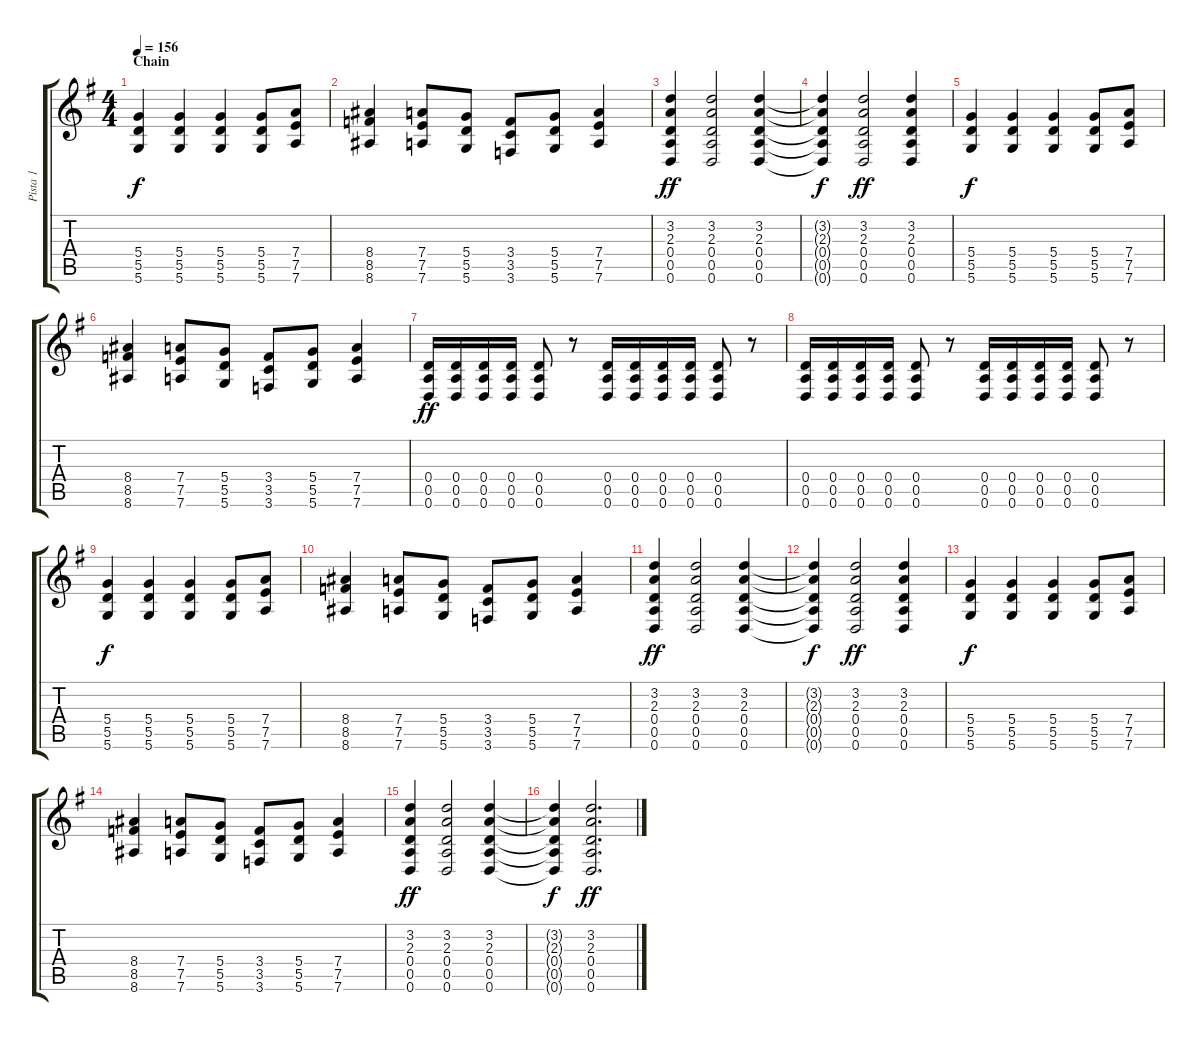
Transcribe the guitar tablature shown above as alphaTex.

\track ("Pista 1" "Pista 1") {instrument overdrivenguitar}
\staff {score tabs}
\tuning (E4 B3 G3 D3 A2 D2) {hide}
\ts (4 4)
\section ("" "Chain")
\tempo 156
\clef g2
\ks eminor
(5.4 5.5 5.6).4{dy f} (5.4 5.5 5.6).4 (5.4 5.5 5.6).4 (5.4 5.5 5.6).8 (7.4 7.5 7.6).8 |
(8.4 8.5 8.6).4 (7.4 7.5 7.6).8 (5.4 5.5 5.6).8 (3.4 3.5 3.6).8 (5.4 5.5 5.6).8 (7.4 7.5 7.6).4 |
(3.2 2.3 0.4 0.5 0.6).4{dy ff} (3.2 2.3 0.4 0.5 0.6).2 (3.2 2.3 0.4 0.5 0.6).4 |
(3.2{t} 2.3{t} 0.4{t} 0.5{t} 0.6{t}).4{dy f} (3.2 2.3 0.4 0.5 0.6).2{dy ff} (3.2 2.3 0.4 0.5 0.6).4 |
(5.4 5.5 5.6).4{dy f} (5.4 5.5 5.6).4 (5.4 5.5 5.6).4 (5.4 5.5 5.6).8 (7.4 7.5 7.6).8 |
(8.4 8.5 8.6).4 (7.4 7.5 7.6).8 (5.4 5.5 5.6).8 (3.4 3.5 3.6).8 (5.4 5.5 5.6).8 (7.4 7.5 7.6).4 |
(0.4 0.5 0.6).16{dy ff} (0.4 0.5 0.6).16 (0.4 0.5 0.6).16 (0.4 0.5 0.6).16 (0.4 0.5 0.6).8 r.8 (0.4 0.5 0.6).16 (0.4 0.5 0.6).16 (0.4 0.5 0.6).16 (0.4 0.5 0.6).16 (0.4 0.5 0.6).8 r.8 |
(0.4 0.5 0.6).16 (0.4 0.5 0.6).16 (0.4 0.5 0.6).16 (0.4 0.5 0.6).16 (0.4 0.5 0.6).8 r.8 (0.4 0.5 0.6).16 (0.4 0.5 0.6).16 (0.4 0.5 0.6).16 (0.4 0.5 0.6).16 (0.4 0.5 0.6).8 r.8 |
(5.4 5.5 5.6).4{dy f} (5.4 5.5 5.6).4 (5.4 5.5 5.6).4 (5.4 5.5 5.6).8 (7.4 7.5 7.6).8 |
(8.4 8.5 8.6).4 (7.4 7.5 7.6).8 (5.4 5.5 5.6).8 (3.4 3.5 3.6).8 (5.4 5.5 5.6).8 (7.4 7.5 7.6).4 |
(3.2 2.3 0.4 0.5 0.6).4{dy ff} (3.2 2.3 0.4 0.5 0.6).2 (3.2 2.3 0.4 0.5 0.6).4 |
(3.2{t} 2.3{t} 0.4{t} 0.5{t} 0.6{t}).4{dy f} (3.2 2.3 0.4 0.5 0.6).2{dy ff} (3.2 2.3 0.4 0.5 0.6).4 |
(5.4 5.5 5.6).4{dy f} (5.4 5.5 5.6).4 (5.4 5.5 5.6).4 (5.4 5.5 5.6).8 (7.4 7.5 7.6).8 |
(8.4 8.5 8.6).4 (7.4 7.5 7.6).8 (5.4 5.5 5.6).8 (3.4 3.5 3.6).8 (5.4 5.5 5.6).8 (7.4 7.5 7.6).4 |
(3.2 2.3 0.4 0.5 0.6).4{dy ff} (3.2 2.3 0.4 0.5 0.6).2 (3.2 2.3 0.4 0.5 0.6).4 |
(3.2{t} 2.3{t} 0.4{t} 0.5{t} 0.6{t}).4{dy f} (3.2 2.3 0.4 0.5 0.6).2{d dy ff}
